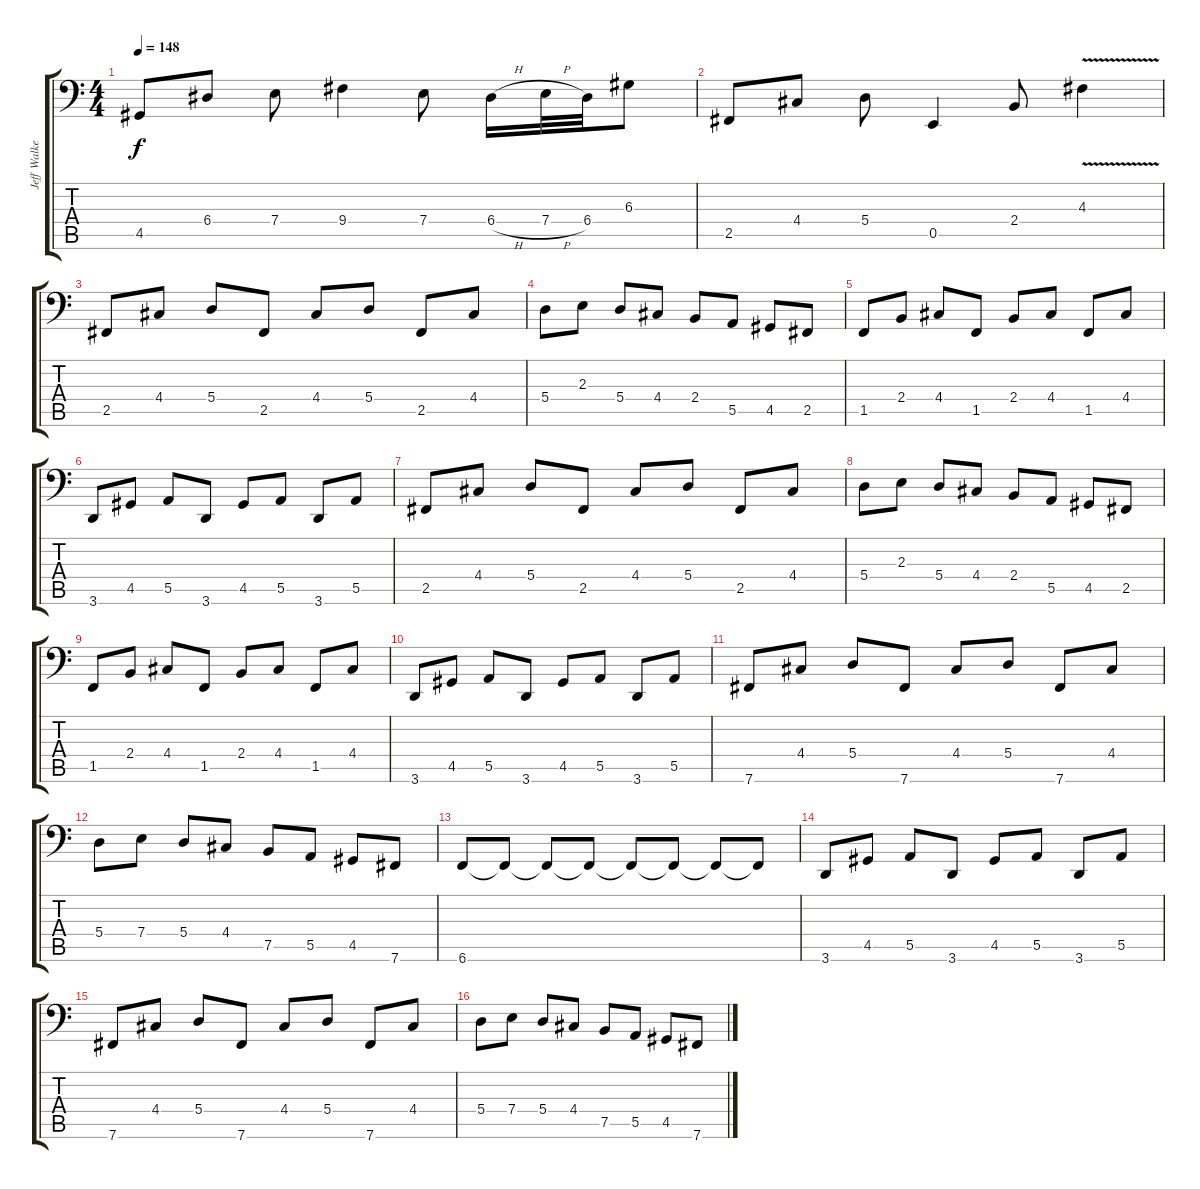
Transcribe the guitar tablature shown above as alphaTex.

\track ("Jeff Walker" "Jeff Walke") {instrument electricbasspick}
\staff {score tabs}
\tuning (B2 Gb2 D2 A1 E1 B0) {hide}
\ts (4 4)
\tempo 148
\clef f4
\ks c
4.5.8{dy f} 6.4.8 7.4.8 9.4.4 7.4.8 6.4{h}.16 7.4{h}.32 6.4.32 6.3.8 |
2.5.8 4.4.8 5.4.8 0.5.4 2.4.8 4.3{v}.4 |
2.5.8 4.4.8 5.4.8 2.5.8 4.4.8 5.4.8 2.5.8 4.4.8 |
5.4.8 2.3.8 5.4.8 4.4.8 2.4.8 5.5.8 4.5.8 2.5.8 |
1.5.8 2.4.8 4.4.8 1.5.8 2.4.8 4.4.8 1.5.8 4.4.8 |
3.6.8 4.5.8 5.5.8 3.6.8 4.5.8 5.5.8 3.6.8 5.5.8 |
2.5.8 4.4.8 5.4.8 2.5.8 4.4.8 5.4.8 2.5.8 4.4.8 |
5.4.8 2.3.8 5.4.8 4.4.8 2.4.8 5.5.8 4.5.8 2.5.8 |
1.5.8 2.4.8 4.4.8 1.5.8 2.4.8 4.4.8 1.5.8 4.4.8 |
3.6.8 4.5.8 5.5.8 3.6.8 4.5.8 5.5.8 3.6.8 5.5.8 |
7.6.8 4.4.8 5.4.8 7.6.8 4.4.8 5.4.8 7.6.8 4.4.8 |
5.4.8 7.4.8 5.4.8 4.4.8 7.5.8 5.5.8 4.5.8 7.6.8 |
6.6.8 6.6{t}.8 6.6{t}.8 6.6{t}.8 6.6{t}.8 6.6{t}.8 6.6{t}.8 6.6{t}.8 |
3.6.8 4.5.8 5.5.8 3.6.8 4.5.8 5.5.8 3.6.8 5.5.8 |
7.6.8 4.4.8 5.4.8 7.6.8 4.4.8 5.4.8 7.6.8 4.4.8 |
5.4.8 7.4.8 5.4.8 4.4.8 7.5.8 5.5.8 4.5.8 7.6.8
